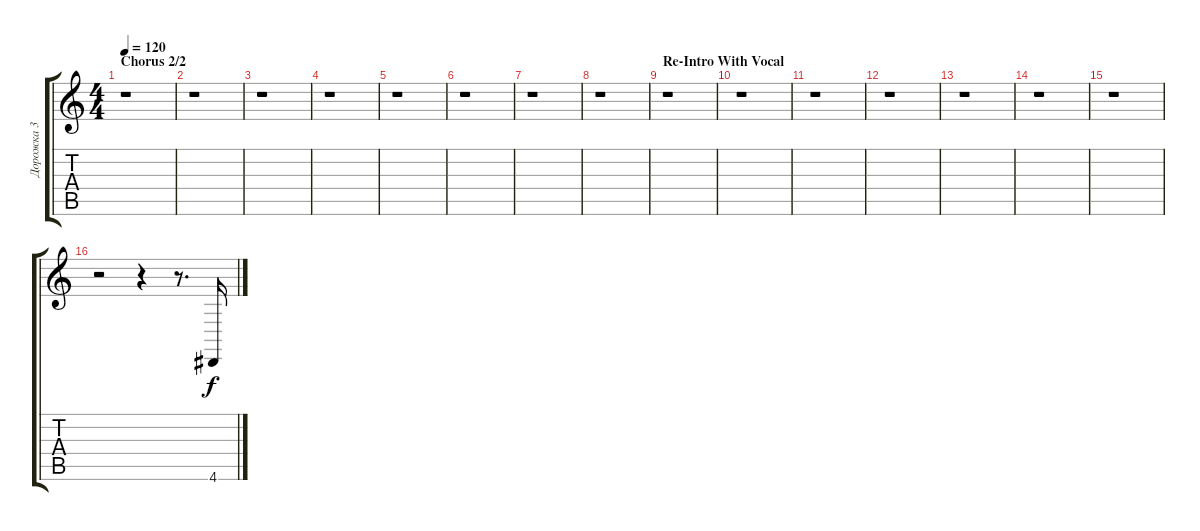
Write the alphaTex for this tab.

\track ("Дорожка 3" "Дорожка 3") {instrument lead2sawtooth}
\staff {score tabs}
\tuning (Db4 Ab3 E3 B2 Gb2 B1) {hide}
\ts (4 4)
\section ("" "Chorus 2/2")
\tempo 120
\clef g2
\ks c
r.1{dy f} |
r.1 |
r.1 |
r.1 |
r.1 |
r.1 |
r.1 |
r.1 |
\section ("" "Re-Intro With Vocal")
r.1 |
r.1 |
r.1 |
r.1 |
r.1 |
r.1 |
r.1 |
r.2 r.4 r.8{d} 4.6.16
